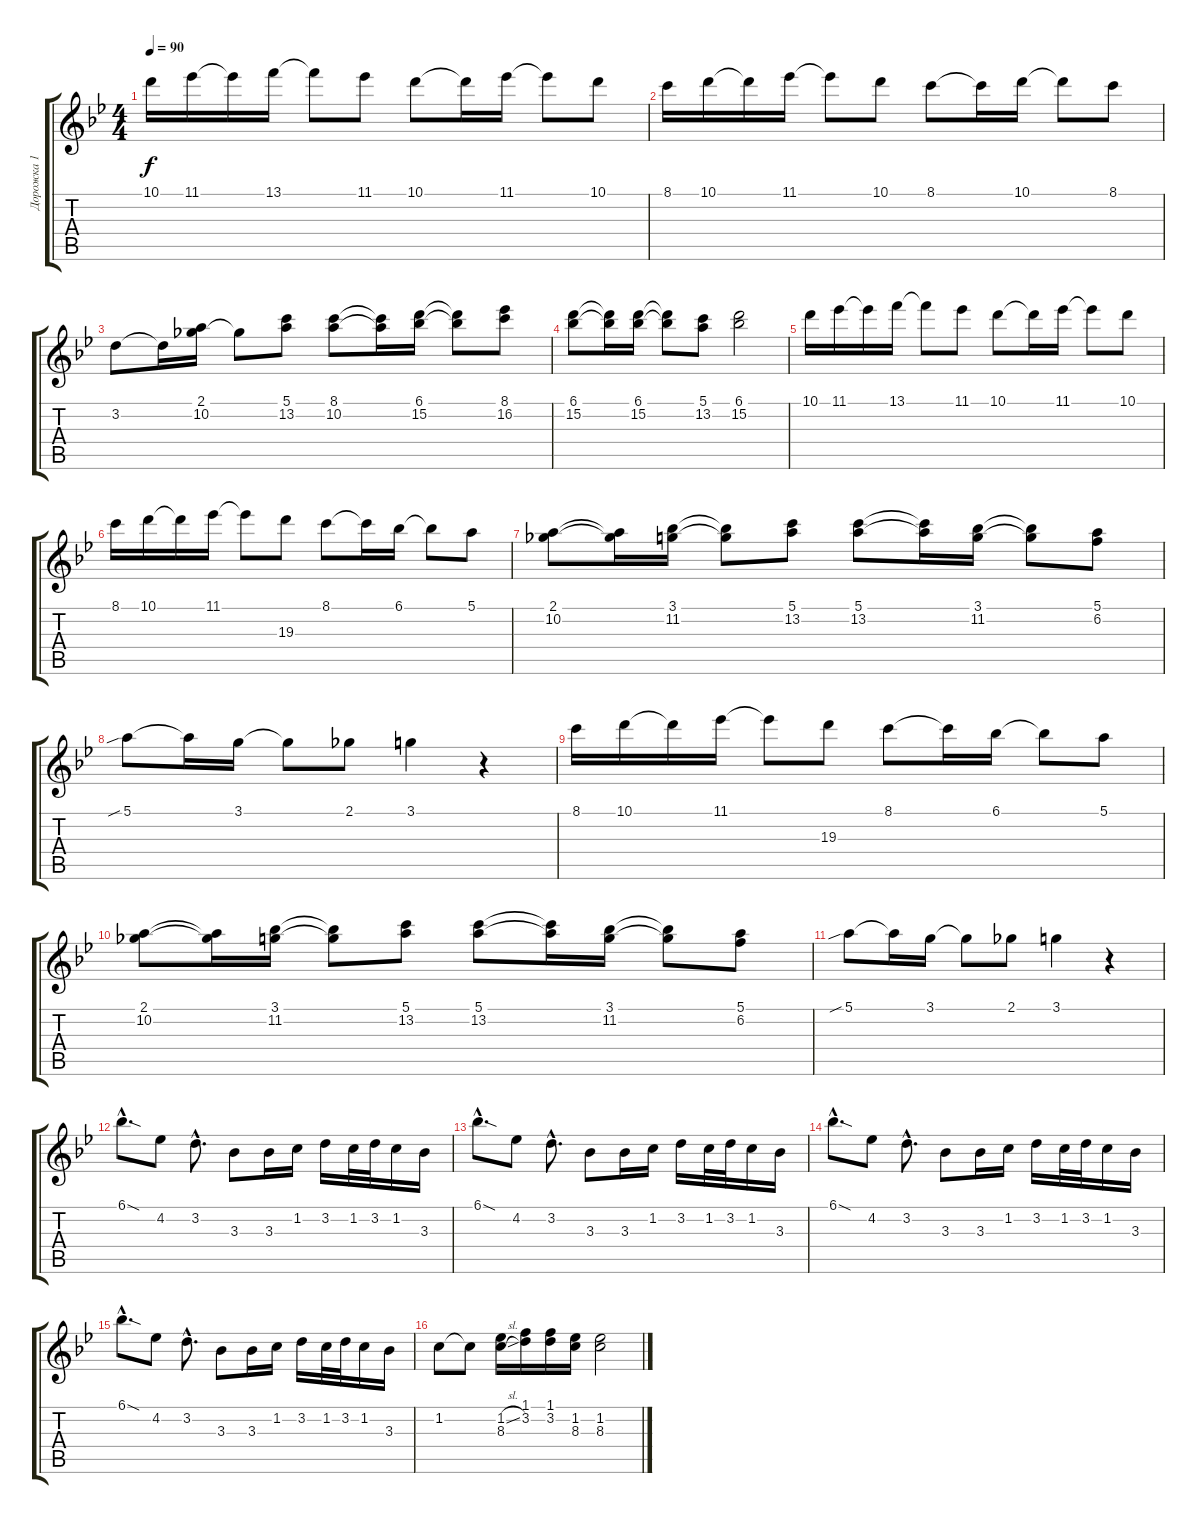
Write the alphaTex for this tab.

\track ("Дорожка 1" "Дорожка 1") {instrument acousticguitarsteel}
\staff {score tabs}
\tuning (E4 B3 G3 D3 A2 E2) {hide}
\ts (4 4)
\tempo 90
\clef g2
\ks gminor
10.1.16{dy f} 11.1.16 11.1{t}.16 13.1.16 13.1{t}.8 11.1.8 10.1.8 10.1{t}.16 11.1.16 11.1{t}.8 10.1.8 |
8.1.16 10.1.16 10.1{t}.16 11.1.16 11.1{t}.8 10.1.8 8.1.8 8.1{t}.16 10.1.16 10.1{t}.8 8.1.8 |
3.2.8 3.2{t}.16 (2.1 10.2).16 2.1{t}.8 (5.1 13.2).8 (8.1 10.2).8 (8.1{t} 10.2{t}).16 (6.1 15.2).16 (6.1{t} 15.2{t}).8 (8.1 16.2).8 |
(6.1 15.2).8 (6.1{t} 15.2{t}).16 (6.1 15.2).16 (6.1{t} 15.2{t}).8 (5.1 13.2).8 (6.1 15.2).2 |
10.1.16 11.1.16 11.1{t}.16 13.1.16 13.1{t}.8 11.1.8 10.1.8 10.1{t}.16 11.1.16 11.1{t}.8 10.1.8 |
8.1.16 10.1.16 10.1{t}.16 11.1.16 11.1{t}.8 19.3.8 8.1.8 8.1{t}.16 6.1.16 6.1{t}.8 5.1.8 |
(2.1 10.2).8 (2.1{t} 10.2{t}).16 (3.1 11.2).16 (3.1{t} 11.2{t}).8 (5.1 13.2).8 (5.1 13.2).8 (5.1{t} 13.2{t}).16 (3.1 11.2).16 (3.1{t} 11.2{t}).8 (5.1 6.2).8 |
5.1{sib}.8 5.1{t}.16 3.1.16 3.1{t}.8 2.1.8 3.1.4 r.4 |
8.1.16 10.1.16 10.1{t}.16 11.1.16 11.1{t}.8 19.3.8 8.1.8 8.1{t}.16 6.1.16 6.1{t}.8 5.1.8 |
(2.1 10.2).8 (2.1{t} 10.2{t}).16 (3.1 11.2).16 (3.1{t} 11.2{t}).8 (5.1 13.2).8 (5.1 13.2).8 (5.1{t} 13.2{t}).16 (3.1 11.2).16 (3.1{t} 11.2{t}).8 (5.1 6.2).8 |
5.1{sib}.8 5.1{t}.16 3.1.16 3.1{t}.8 2.1.8 3.1.4 r.4 |
6.1{sod hac}.8{d} 4.2.8 3.2{hac}.8{d} 3.3.8 3.3.16 1.2.16 3.2.16 1.2.32 3.2.32 1.2.16 3.3.16 |
6.1{sod hac}.8{d} 4.2.8 3.2{hac}.8{d} 3.3.8 3.3.16 1.2.16 3.2.16 1.2.32 3.2.32 1.2.16 3.3.16 |
6.1{sod hac}.8{d} 4.2.8 3.2{hac}.8{d} 3.3.8 3.3.16 1.2.16 3.2.16 1.2.32 3.2.32 1.2.16 3.3.16 |
6.1{sod hac}.8{d} 4.2.8 3.2{hac}.8{d} 3.3.8 3.3.16 1.2.16 3.2.16 1.2.32 3.2.32 1.2.16 3.3.16 |
1.2.8 1.2{t}.8 (1.2{sl} 8.3).16 (1.1 3.2).16 (1.1 3.2).16 (1.2 8.3).16 (1.2 8.3).2
